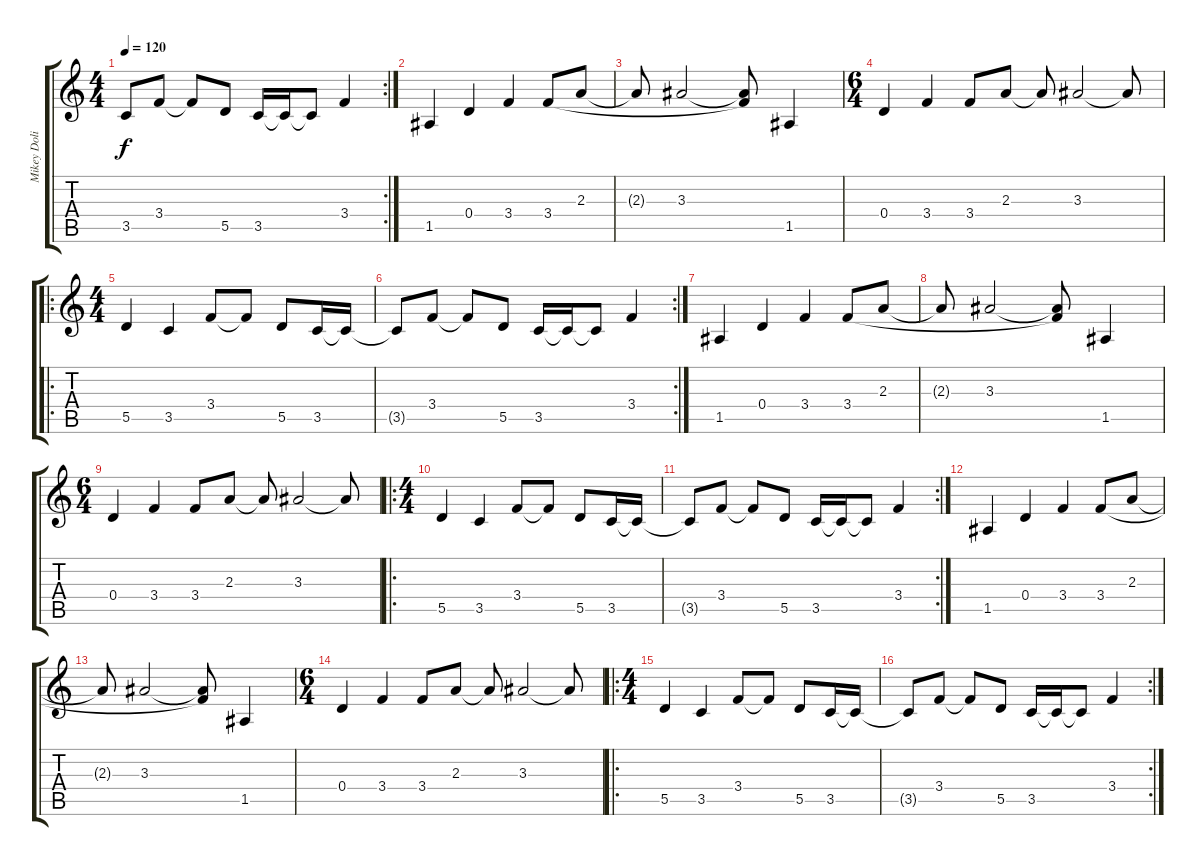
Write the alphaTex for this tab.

\track ("Mikey Doling (clean)" "Mikey Doli") {instrument acousticguitarnylon}
\staff {score tabs}
\tuning (E4 B3 G3 D3 A2 D2) {hide}
\rc 2
\ts (4 4)
\tempo 120
\clef g2
\ks c
3.5{t}.8{dy f} 3.4.8 3.4{t}.8 5.5.8 3.5.16 3.5{t}.16 3.5{t}.8 3.4.4 |
1.5.4 0.4.4 3.4.4 3.4.8 2.3.8 |
2.3{t}.8 3.3.2 (3.3{t} 3.4{t}).8 1.5.4 |
\ts (6 4)
0.4.4 3.4.4 3.4.8 2.3.8 2.3{t}.8 3.3.2 3.3{t}.8 |
\ro
\ts (4 4)
5.5.4 3.5.4 3.4.8 3.4{t}.8 5.5.8 3.5.16 3.5{t}.16 |
\rc 2
3.5{t}.8 3.4.8 3.4{t}.8 5.5.8 3.5.16 3.5{t}.16 3.5{t}.8 3.4.4 |
1.5.4 0.4.4 3.4.4 3.4.8 2.3.8 |
2.3{t}.8 3.3.2 (3.3{t} 3.4{t}).8 1.5.4 |
\ts (6 4)
0.4.4 3.4.4 3.4.8 2.3.8 2.3{t}.8 3.3.2 3.3{t}.8 |
\ro
\ts (4 4)
5.5.4 3.5.4 3.4.8 3.4{t}.8 5.5.8 3.5.16 3.5{t}.16 |
\rc 2
3.5{t}.8 3.4.8 3.4{t}.8 5.5.8 3.5.16 3.5{t}.16 3.5{t}.8 3.4.4 |
1.5.4 0.4.4 3.4.4 3.4.8 2.3.8 |
2.3{t}.8 3.3.2 (3.3{t} 3.4{t}).8 1.5.4 |
\ts (6 4)
0.4.4 3.4.4 3.4.8 2.3.8 2.3{t}.8 3.3.2 3.3{t}.8 |
\ro
\ts (4 4)
5.5.4 3.5.4 3.4.8 3.4{t}.8 5.5.8 3.5.16 3.5{t}.16 |
\rc 2
3.5{t}.8 3.4.8 3.4{t}.8 5.5.8 3.5.16 3.5{t}.16 3.5{t}.8 3.4.4
